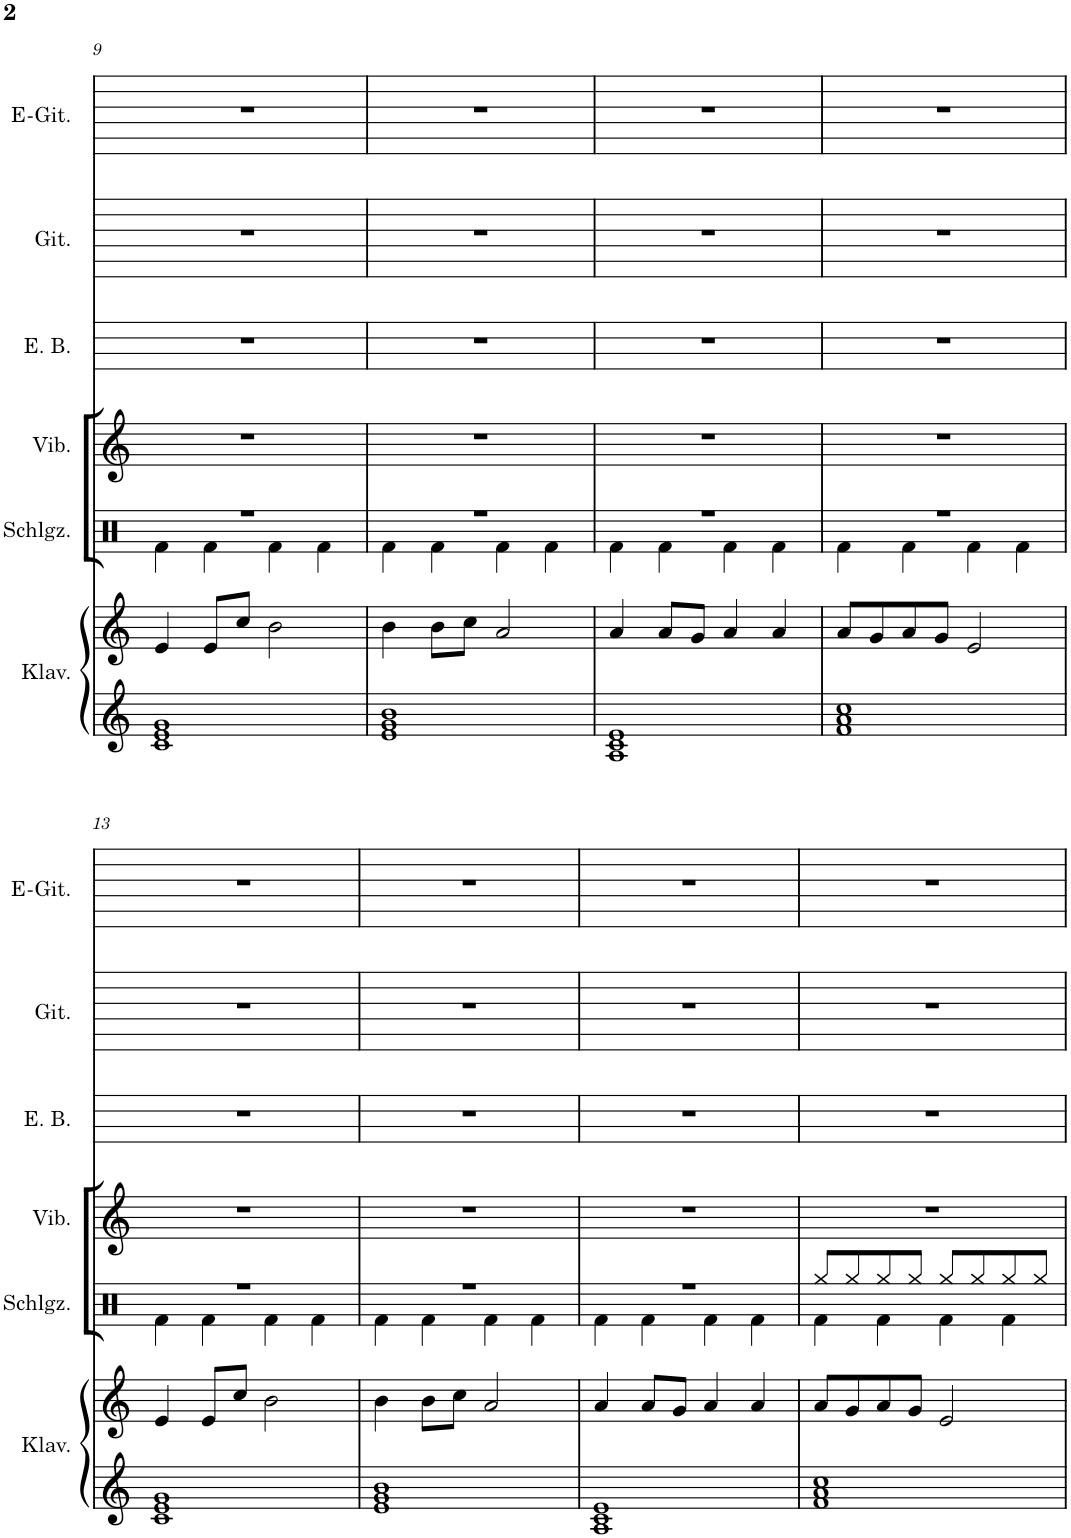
**kern	**kern	**kern	**kern	**kern	**kern	**kern
*part6	*part6	*part5	*part4	*part3	*part2	*part1
*staff7	*staff6	*staff5	*staff4	*staff3	*staff2	*staff1
*I"Klavier	*	*I"Schlagwerk	*I"Vibraphon	*I"Elektrischer Bass	*I"Gitarre	*I"Elektrische Gitarre
*I'Klav.	*	*	*I'Vib.	*I'E. B.	*I'Git.	*I'E-Git.
!!LO:PB:g=z
*clefG2	*clefG2	*clefX	*clefG2	*	*	*
*	*	*	*	*Trd7c12	*	*
*k[]	*k[]	*k[]	*k[]	*k[]	*k[]	*k[]
*M4/4	*M4/4	*M4/4	*M4/4	*M4/4	*M4/4	*M4/4
=9	=9	=9	=9	=9	=9	=9
*	*	*^	*	*	*	*
1c 1e 1g	4e/	1r	4Rf\	1r	1r	1r	1r
.	8e/L	.	4Rf\	.	.	.	.
.	8cc/J	.	.	.	.	.	.
.	2b\	.	4Rf\	.	.	.	.
.	.	.	4Rf\	.	.	.	.
=10	=10	=10	=10	=10	=10	=10	=10
1e 1g 1b	4b\	1r	4Rf\	1r	1r	1r	1r
.	8b\L	.	4Rf\	.	.	.	.
.	8cc\J	.	.	.	.	.	.
.	2a/	.	4Rf\	.	.	.	.
.	.	.	4Rf\	.	.	.	.
=11	=11	=11	=11	=11	=11	=11	=11
1A 1c 1e	4a/	1r	4Rf\	1r	1r	1r	1r
.	8a/L	.	4Rf\	.	.	.	.
.	8g/J	.	.	.	.	.	.
.	4a/	.	4Rf\	.	.	.	.
.	4a/	.	4Rf\	.	.	.	.
=12	=12	=12	=12	=12	=12	=12	=12
1f 1a 1cc	8a/L	1r	4Rf\	1r	1r	1r	1r
.	8g/	.	.	.	.	.	.
.	8a/	.	4Rf\	.	.	.	.
.	8g/J	.	.	.	.	.	.
.	2e/	.	4Rf\	.	.	.	.
.	.	.	4Rf\	.	.	.	.
!!LO:LB:g=z
=13	=13	=13	=13	=13	=13	=13	=13
1c 1e 1g	4e/	1r	4Rf\	1r	1r	1r	1r
.	8e/L	.	4Rf\	.	.	.	.
.	8cc/J	.	.	.	.	.	.
.	2b\	.	4Rf\	.	.	.	.
.	.	.	4Rf\	.	.	.	.
=14	=14	=14	=14	=14	=14	=14	=14
1e 1g 1b	4b\	1r	4Rf\	1r	1r	1r	1r
.	8b\L	.	4Rf\	.	.	.	.
.	8cc\J	.	.	.	.	.	.
.	2a/	.	4Rf\	.	.	.	.
.	.	.	4Rf\	.	.	.	.
=15	=15	=15	=15	=15	=15	=15	=15
1A 1c 1e	4a/	1r	4Rf\	1r	1r	1r	1r
.	8a/L	.	4Rf\	.	.	.	.
.	8g/J	.	.	.	.	.	.
.	4a/	.	4Rf\	.	.	.	.
.	4a/	.	4Rf\	.	.	.	.
=16	=16	=16	=16	=16	=16	=16	=16
1f 1a 1cc	8a/L	8Rgg/L	4Rf\	1r	1r	1r	1r
.	8g/	8Rgg/	.	.	.	.	.
.	8a/	8Rgg/	4Rf\	.	.	.	.
.	8g/J	8Rgg/J	.	.	.	.	.
.	2e/	8Rgg/L	4Rf\	.	.	.	.
.	.	8Rgg/	.	.	.	.	.
.	.	8Rgg/	4Rf\	.	.	.	.
.	.	8Rgg/J	.	.	.	.	.
*	*	*v	*v	*	*	*	*
=	=	=	=	=	=	=
*-	*-	*-	*-	*-	*-	*-
